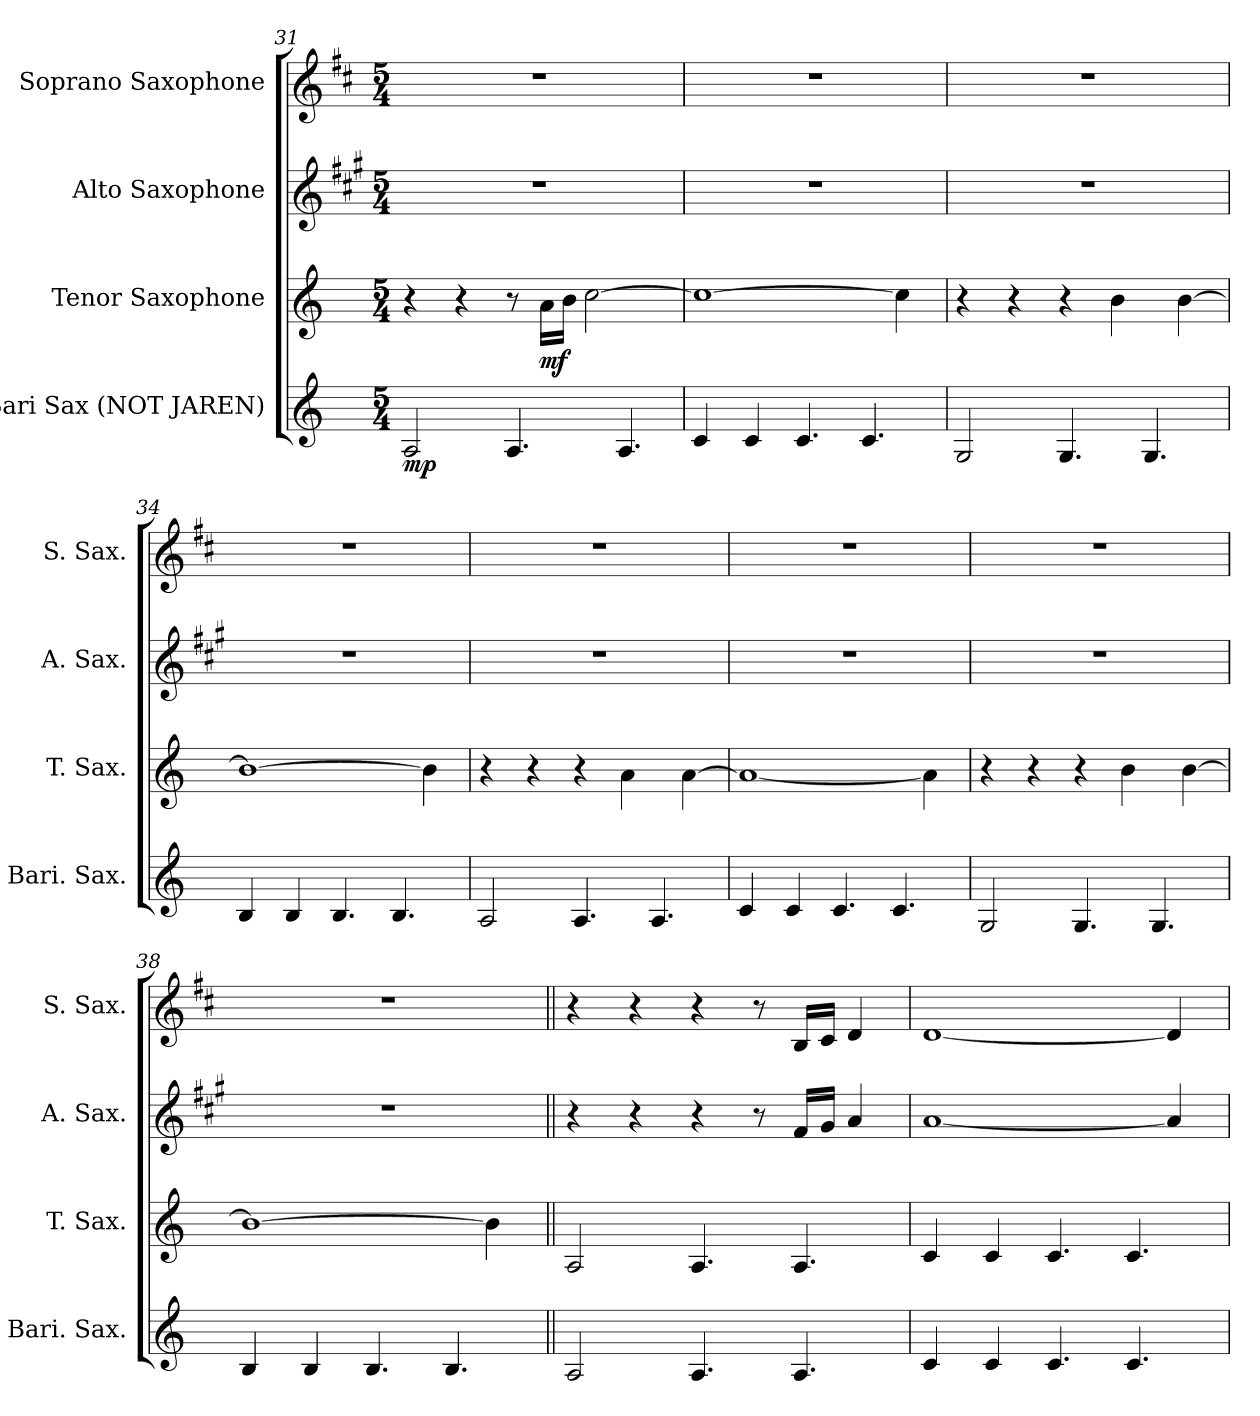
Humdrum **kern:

**kern	**dynam	**kern	**dynam	**kern	**kern
*part4	*part4	*part3	*part3	*part2	*part1
*staff4	*staff4	*staff3	*staff3	*staff2	*staff1
*I"Bari Sax (NOT JAREN)	*	*I"Tenor Saxophone	*	*I"Alto Saxophone	*I"Soprano Saxophone
*I'Bari. Sax.	*	*I'T. Sax.	*	*I'A. Sax.	*I'S. Sax.
*clefG2	*	*clefG2	*	*clefG2	*clefG2
*ITrd12c21	*	*ITrd8c14	*	*ITrd5c9	*ITrd1c2
*k[]	*	*k[]	*	*k[]	*k[]
*C:	*	*C:	*	*C:	*C:
*M5/4	*	*M5/4	*	*M5/4	*M5/4
=31	=31	=31	=31	=31	=31
!	!LO:DY:b	!	!	!	!
2AA/	mp	4r	.	4%5r	4%5r
.	.	4r	.	.	.
4.AA/	.	8r	.	.	.
!	!	!	!LO:DY:b	!	!
.	.	16A\LL	mf	.	.
.	.	16B\JJ	.	.	.
.	.	[2c\	.	.	.
4.AA/	.	.	.	.	.
=32	=32	=32	=32	=32	=32
4C/	.	1c_	.	4%5r	4%5r
4C/	.	.	.	.	.
4.C/	.	.	.	.	.
4.C/	.	.	.	.	.
.	.	4c\]	.	.	.
!!LO:LB:g=z
=33	=33	=33	=33	=33	=33
2GG/	.	4r	.	4%5r	4%5r
.	.	4r	.	.	.
4.GG/	.	4r	.	.	.
.	.	4B\	.	.	.
4.GG/	.	.	.	.	.
.	.	[4B\	.	.	.
=34	=34	=34	=34	=34	=34
4BB/	.	1B_	.	4%5r	4%5r
4BB/	.	.	.	.	.
4.BB/	.	.	.	.	.
4.BB/	.	.	.	.	.
.	.	4B\]	.	.	.
=35	=35	=35	=35	=35	=35
2AA/	.	4r	.	4%5r	4%5r
.	.	4r	.	.	.
4.AA/	.	4r	.	.	.
.	.	4A\	.	.	.
4.AA/	.	.	.	.	.
.	.	[4A\	.	.	.
=36	=36	=36	=36	=36	=36
4C/	.	1A_	.	4%5r	4%5r
4C/	.	.	.	.	.
4.C/	.	.	.	.	.
4.C/	.	.	.	.	.
.	.	4A\]	.	.	.
=37	=37	=37	=37	=37	=37
2GG/	.	4r	.	4%5r	4%5r
.	.	4r	.	.	.
4.GG/	.	4r	.	.	.
.	.	4B\	.	.	.
4.GG/	.	.	.	.	.
.	.	[4B\	.	.	.
=38	=38	=38	=38	=38	=38
4BB/	.	1B_	.	4%5r	4%5r
4BB/	.	.	.	.	.
4.BB/	.	.	.	.	.
4.BB/	.	.	.	.	.
.	.	4B\]	.	.	.
!!LO:LB:g=z
=39||	=39||	=39||	=39||	=39||	=39||
2AA/	.	2AA/	.	4r	4r
.	.	.	.	4r	4r
4.AA/	.	4.AA/	.	4r	4r
.	.	.	.	8r	8r
4.AA/	.	4.AA/	.	16A/LL	16A/LL
.	.	.	.	16B/JJ	16B/JJ
.	.	.	.	4c/	4c/
=40	=40	=40	=40	=40	=40
4C/	.	4C/	.	[1c	[1c
4C/	.	4C/	.	.	.
4.C/	.	4.C/	.	.	.
4.C/	.	4.C/	.	.	.
.	.	.	.	4c/]	4c/]
=	=	=	=	=	=
*-	*-	*-	*-	*-	*-
